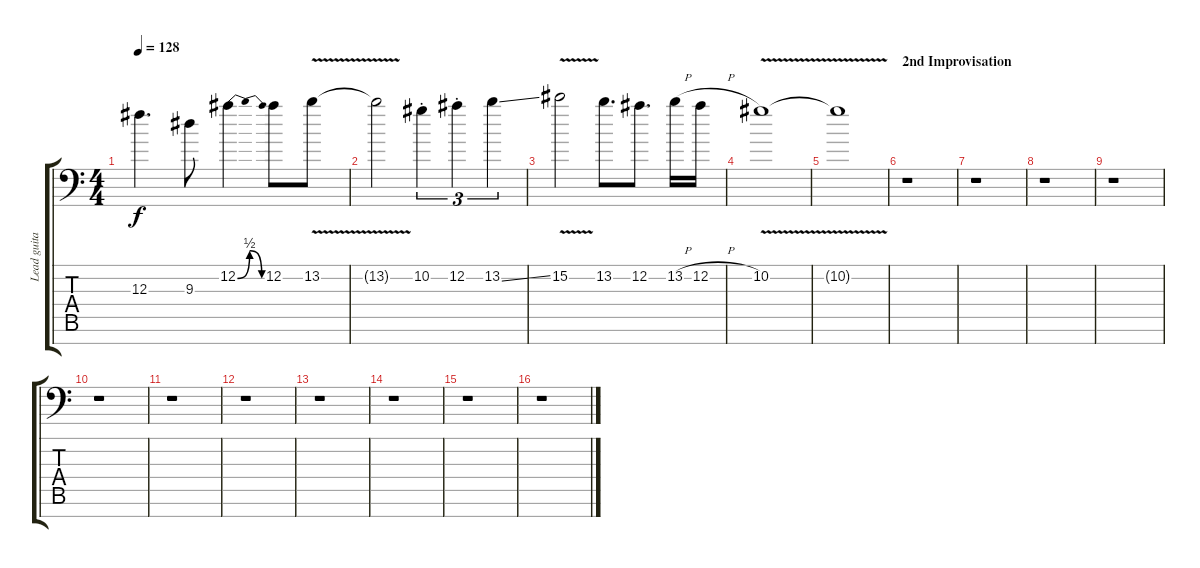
\track ("Lead guitar 2" "Lead guita") {instrument overdrivenguitar}
\staff {score tabs}
\tuning (Eb4 Bb3 Gb3 Db3 Ab2 Eb2 Bb1) {hide}
\ts (4 4)
\tempo 128
\clef f4
\ks c
12.3{t}.4{d dy f} 9.3.8 12.2{be (bendrelease 0 0 15 2 45 2 60 0)}.4 12.2.8 13.2{v}.8 |
13.2{t}.2 10.2{st}.4{tu (3 2)} 12.2{st}.4{tu (3 2)} 13.2{ss}.4{tu (3 2)} |
15.2{v}.2 13.2.8{d} 12.2.8{d} 13.2{h}.16 12.2{h}.16 |
10.2{v}.1 |
10.2{t}.1 |
\section ("" "2nd Improvisation")
r.1 |
r.1 |
r.1 |
r.1 |
r.1 |
r.1 |
r.1 |
r.1 |
r.1 |
r.1 |
r.1
